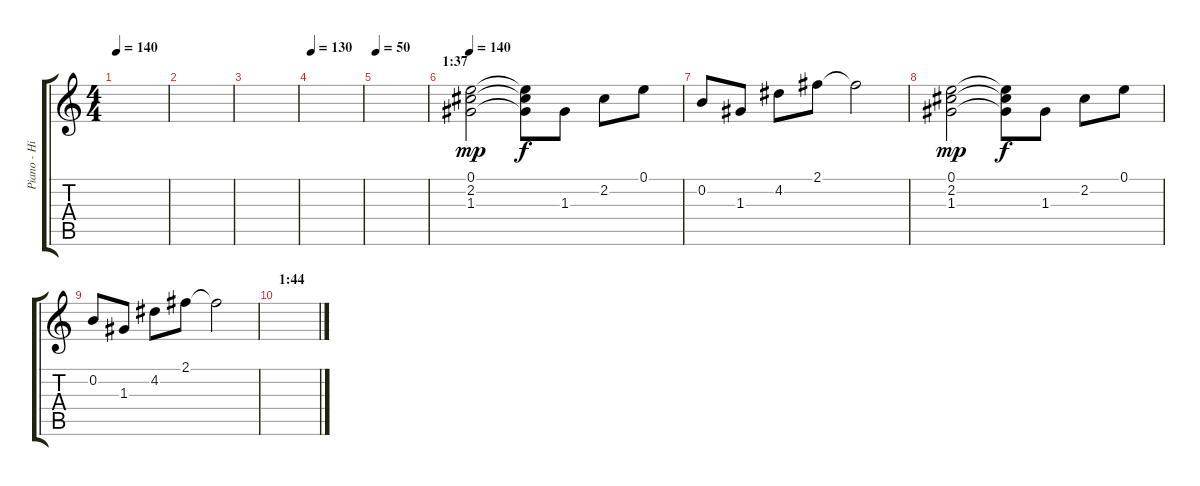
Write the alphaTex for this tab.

\track ("Piano - High" "Piano - Hi") {instrument acousticgrandpiano}
\staff {score tabs}
\tuning (E5 B4 G4 D4 A3 E3) {hide}
\ts (4 4)
\tempo 140
\clef g2
\ks c
|
|
|
\tempo 130
|
\tempo 50
|
\section ("" "1:37")
\tempo 140
(0.1 2.2 1.3).2{dy mp} (0.1{t} 2.2{t} 1.3{t}).8{dy f} 1.3.8 2.2.8 0.1.8 |
0.2.8 1.3.8 4.2.8 2.1.8 2.1{t}.2 |
(0.1 2.2 1.3).2{dy mp} (0.1{t} 2.2{t} 1.3{t}).8{dy f} 1.3.8 2.2.8 0.1.8 |
0.2.8 1.3.8 4.2.8 2.1.8 2.1{t}.2 |
\section ("" "1:44")
